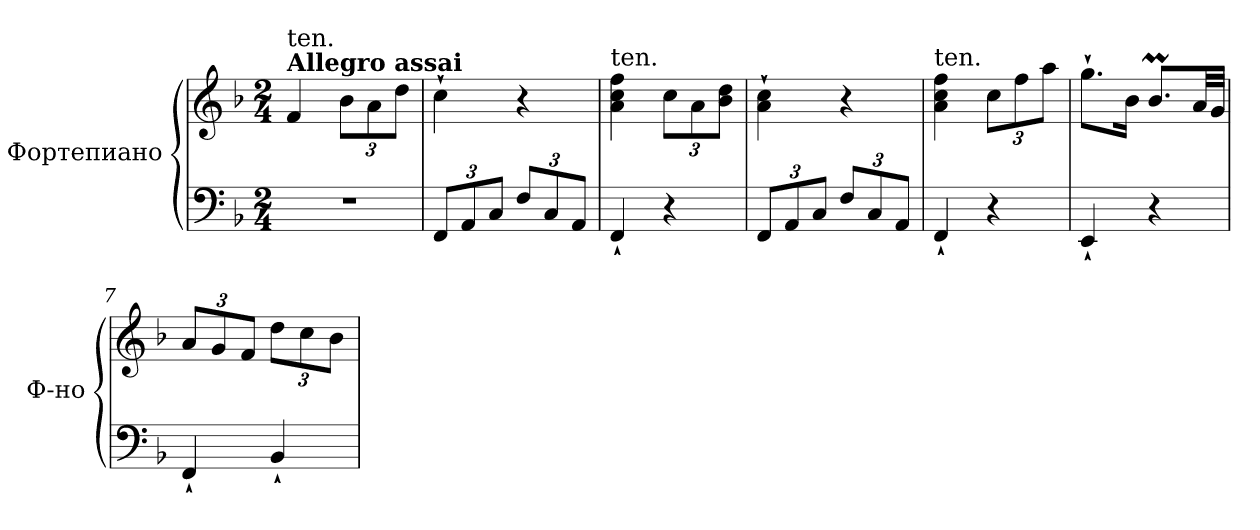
**kern	**kern
*part1	*part1
*staff2	*staff1
*I"Фортепиано	*
*I'Ф-но	*
!!LO:PB:g=z
*clefF4	*clefG2
*k[b-]	*k[b-]
*M2/4	*M2/4
=1	=1
!	!LO:TX:a:B:t=Allegro assai
!	!LO:TX:a:t=ten.
2r	4f/
*	*Xbrackettup
.	12b-\L
.	12a\
.	12dd\J
=2	=2
*Xbrackettup	*
12FF/L	4cc`\
12AA/	.
12C/J	.
12F/L	4r
12C/	.
12AA/J	.
=3	=3
!	!LO:TX:a:t=ten.
4FF`/	4a\ 4cc\ 4ff\
4r	12cc\L
.	12a\
.	12b-\ 12dd\J
=4	=4
12FF/L	4a\` 4cc\`
12AA/	.
12C/J	.
12F/L	4r
12C/	.
12AA/J	.
=5	=5
!	!LO:TX:a:t=ten.
4FF`/	4a\ 4cc\ 4ff\
4r	12cc\L
.	12ff\
.	12aa\J
=6	=6
4EE`/	8.gg`\L
.	16b-\Jk
4r	8.b-M/L
.	32a/LL
.	32g/JJJ
!!LO:LB:g=z
=7	=7
4FF`/	12a/L
.	12g/
.	12f/J
4BB-`/	12dd\L
.	12cc\
.	12b-\J
=	=
*-	*-
